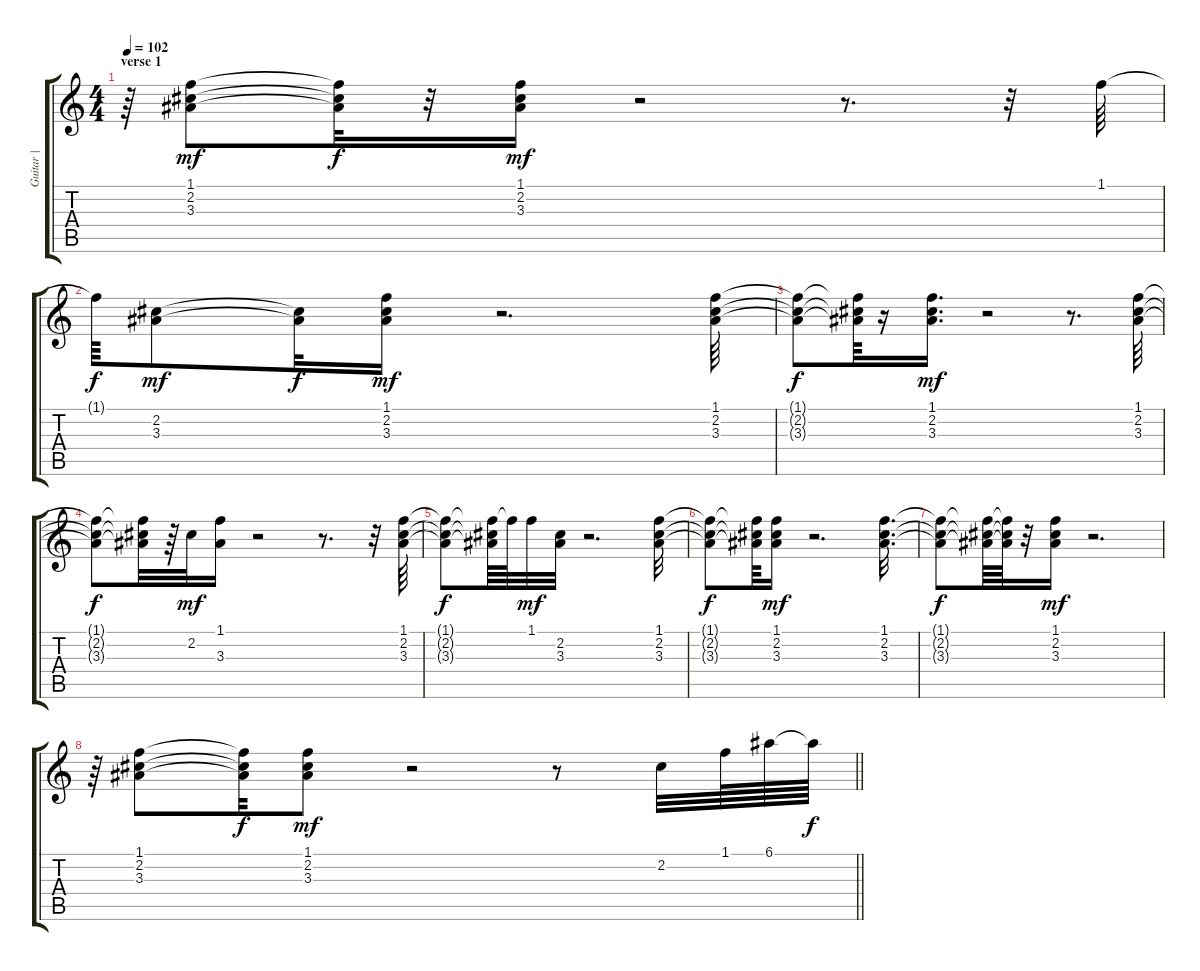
\track ("Guitar |" "Guitar |") {instrument electricguitarjazz}
\staff {score tabs}
\tuning (E4 B3 G3 D3 A2 E2) {hide}
\ts (4 4)
\section ("" "verse 1")
\tempo 102
\clef g2
\ks c
r.64{dy f} (1.1 2.2 3.3).8{dy mf} (1.1{t} 2.2{t} 3.3{t}).32{dy f} r.32 (1.1 2.2 3.3).16{dy mf} r.2 r.8{d} r.32 1.1.64 |
1.1{t}.64{dy f} (2.2 3.3).8{dy mf} (2.2{t} 3.3{t}).32{dy f} (1.1 2.2 3.3).16{dy mf} r.2{d} (1.1 2.2 3.3).64 |
(1.1{t} 2.2{t} 3.3{t}).8{dy f} (1.1{t} 2.2{t} 3.3{t}).64 r.16 (1.1 2.2 3.3).16{d dy mf} r.2 r.8{d} (1.1 2.2 3.3).64 |
(1.1{t} 2.2{t} 3.3{t}).8{dy f} (1.1{t} 2.2{t} 3.3{t}).32 r.64 2.2.32{dy mf} (1.1 3.3).16 r.2 r.8{d} r.32 (1.1 2.2 3.3).64 |
(1.1{t} 2.2{t} 3.3{t}).8{dy f} (1.1{t} 2.2{t} 3.3{t}).64 1.1{t}.64 1.1.32{dy mf} (2.2 3.3).32 r.2{d} (1.1 2.2 3.3).32 |
(1.1{t} 2.2{t} 3.3{t}).8{dy f} (1.1{t} 2.2{t} 3.3{t}).64 (1.1 2.2 3.3).16{dy mf} r.2{d} (1.1 2.2 3.3).32{d} |
(1.1{t} 2.2{t} 3.3{t}).8{dy f} (1.1{t} 2.2{t} 3.3{t}).64 (1.1{t} 2.2{t} 3.3{t}).64 r.32 (1.1 2.2 3.3).16{dy mf} r.2{d} |
\barLineRight lightlight
r.64 (1.1 2.2 3.3).8 (1.1{t} 2.2{t} 3.3{t}).32{dy f} (1.1 2.2 3.3).8{dy mf} r.2 r.8 2.2.32 1.1.64 6.1.64 6.1{t}.64{dy f}
